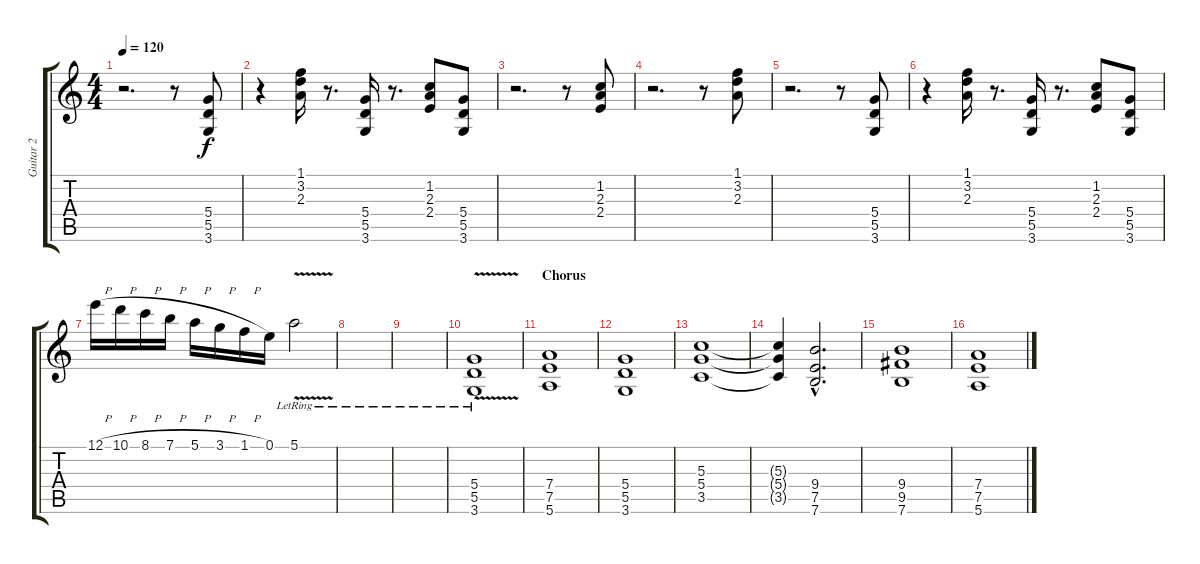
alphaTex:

\track ("Guitar 2 " "Guitar 2 ") {instrument distortionguitar}
\staff {score tabs}
\tuning (E4 B3 G3 D3 A2 E2) {hide}
\ts (4 4)
\tempo 120
\clef g2
\ks c
r.2{d dy f} r.8 (5.4 5.5 3.6).8 |
r.4 (1.1 3.2 2.3).16 r.8{d} (5.4 5.5 3.6).16 r.8{d} (1.2 2.3 2.4).8 (5.4 5.5 3.6).8 |
r.2{d} r.8 (1.2 2.3 2.4).8 |
r.2{d} r.8 (1.1 3.2 2.3).8 |
r.2{d} r.8 (5.4 5.5 3.6).8 |
r.4 (1.1 3.2 2.3).16 r.8{d} (5.4 5.5 3.6).16 r.8{d} (1.2 2.3 2.4).8 (5.4 5.5 3.6).8 |
12.1{h}.16 10.1{h}.16 8.1{h}.16 7.1{h}.16 5.1{h}.16 3.1{h}.16 1.1{h}.16 0.1.16 5.1{v lr}.2 |
|
|
(5.4{lr} 5.5{lr} 3.6{v lr}).1 |
\section ("" "Chorus")
(7.4 7.5 5.6).1 |
(5.4 5.5 3.6).1 |
(5.3 5.4 3.5).1 |
(5.3{t} 5.4{t} 3.5{t}).4 (9.4{hac} 7.5{hac} 7.6{hac}).2{d} |
(9.4 9.5 7.6).1 |
(7.4 7.5 5.6).1
